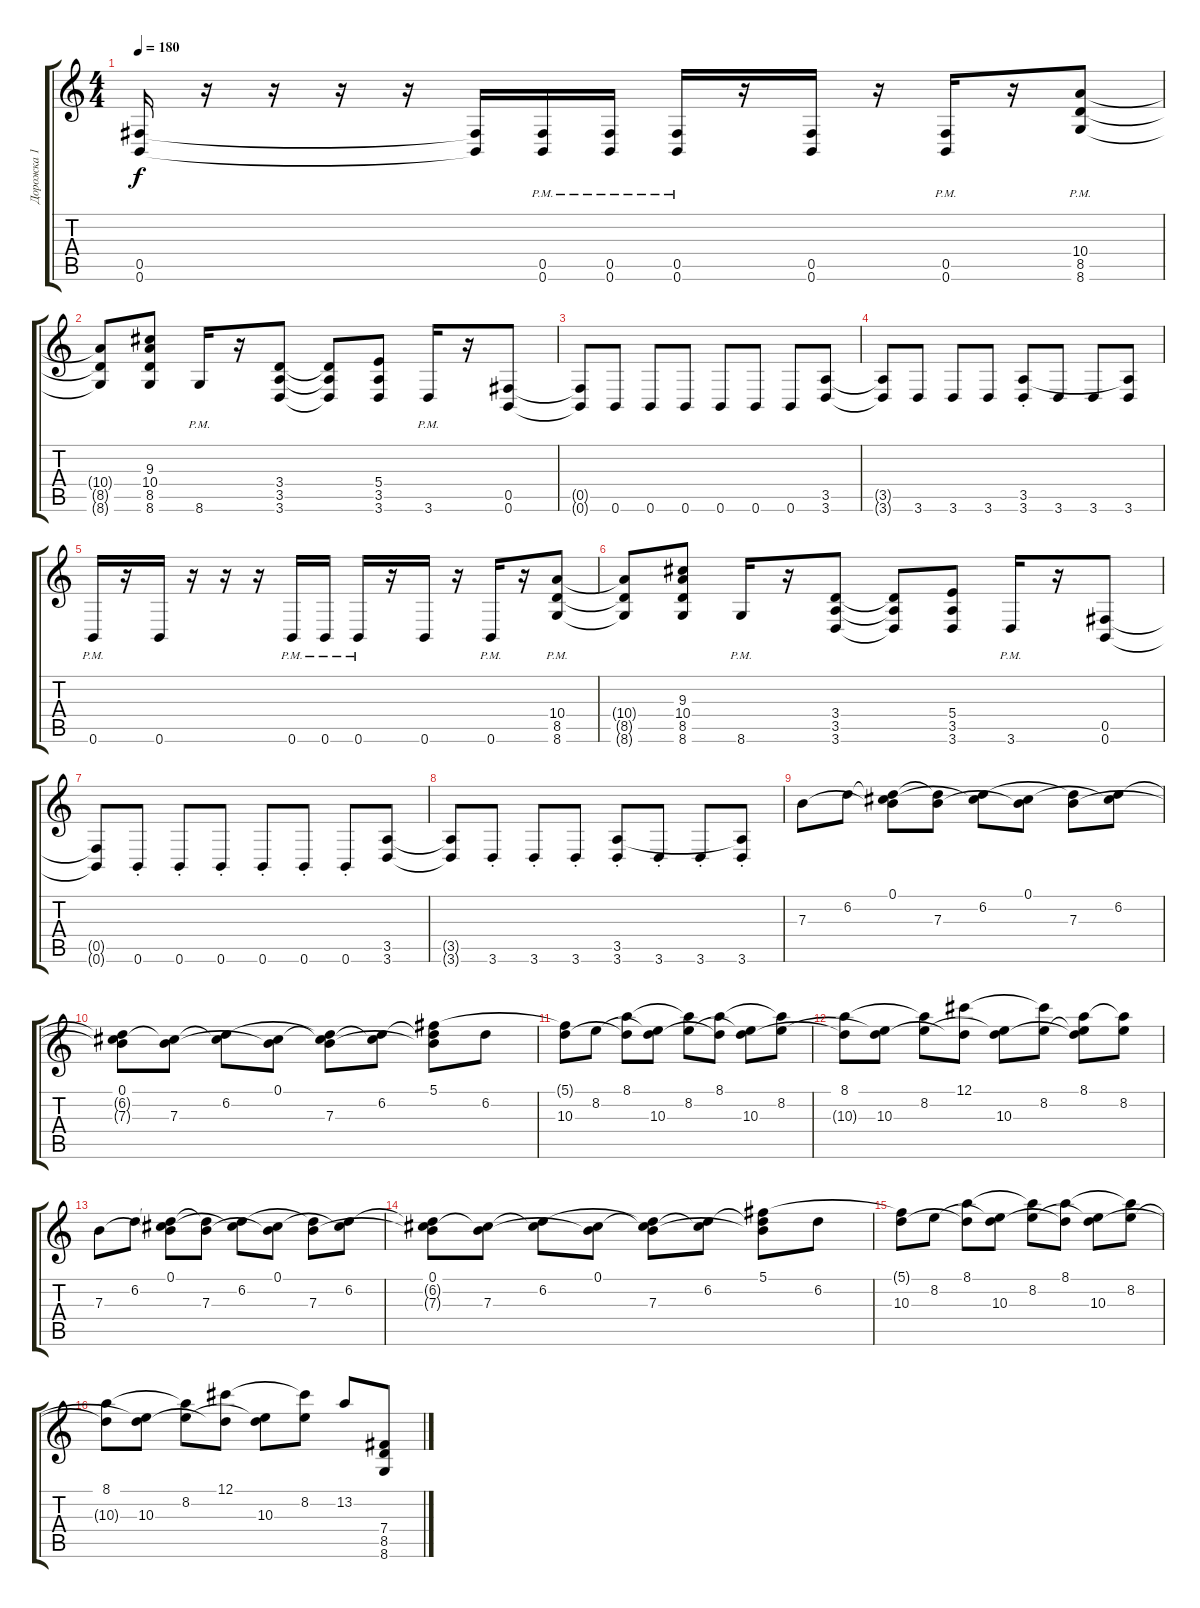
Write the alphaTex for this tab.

\track ("Дорожка 1" "Дорожка 1") {instrument overdrivenguitar}
\staff {score tabs}
\tuning (Db4 Ab3 E3 B2 Gb2 B1) {hide}
\ts (4 4)
\tempo 180
\clef g2
\ks c
(0.5 0.6).16{dy f} r.16 r.16 r.16 r.16 (0.5{t} 0.6{t}).16 (0.5 0.6{pm}).16 (0.5 0.6{pm}).16 (0.5 0.6{pm}).16 r.16 (0.5 0.6).16 r.16 (0.5 0.6{pm}).16 r.16 (10.4 8.5 8.6{pm}).8 |
(10.4{t} 8.5{t} 8.6{t}).8 (9.3 10.4 8.5 8.6).8 8.6{pm}.16 r.16 (3.4 3.5 3.6).8 (3.4{t} 3.5{t} 3.6{t}).8 (5.4 3.5 3.6).8 3.6{pm}.16 r.16 (0.5 0.6).8 |
(0.5{t} 0.6{t}).8 0.6.8 0.6.8 0.6.8 0.6.8 0.6.8 0.6.8 (3.5 3.6).8 |
(3.5{t} 3.6{t}).8 3.6.8 3.6.8 3.6.8 (3.5{st} 3.6).8 3.6.8 3.6.8 (3.5{t} 3.6).8 |
0.6{pm}.16 r.16 0.6.16 r.16 r.16 r.16 0.6{pm}.16 0.6{pm}.16 0.6{pm}.16 r.16 0.6.16 r.16 0.6{pm}.16 r.16 (10.4 8.5 8.6{pm}).8 |
(10.4{t} 8.5{t} 8.6{t}).8 (9.3 10.4 8.5 8.6).8 8.6{pm}.16 r.16 (3.4 3.5 3.6).8 (3.4{t} 3.5{t} 3.6{t}).8 (5.4 3.5 3.6).8 3.6{pm}.16 r.16 (0.5 0.6).8 |
(0.5{t} 0.6{t}).8 0.6{st}.8 0.6{st}.8 0.6{st}.8 0.6{st}.8 0.6{st}.8 0.6{st}.8 (3.5 3.6).8 |
(3.5{t} 3.6{t}).8 3.6{st}.8 3.6{st}.8 3.6{st}.8 (3.5{st} 3.6).8 3.6{st}.8 3.6{st}.8 (3.5{t} 3.6{st}).8 |
7.3.8 6.2.8 (0.1 6.2{t} 7.3{t}).8 (6.2{t} 7.3).8 (0.1{t} 6.2).8 (0.1 7.3{t}).8 (6.2{t} 7.3).8 (0.1{t} 6.2).8 |
(0.1 6.2{t} 7.3{t}).8 (0.1{t} 7.3).8 (0.1{t} 6.2).8 (0.1 7.3{t}).8 (0.1{t} 6.2{t} 7.3).8 (0.1{t} 6.2).8 (5.1 6.2{t} 7.3{t}).8 6.2.8 |
(5.1{t} 10.3).8 8.2.8 (8.1 10.3{t}).8 (8.2{t} 10.3).8 (8.1{t} 8.2).8 (8.1 10.3{t}).8 (8.2{t} 10.3).8 (8.1{t} 8.2).8 |
(8.1 10.3{t}).8 (8.2{t} 10.3).8 (8.1{t} 8.2).8 (12.1 10.3{t}).8 (8.2{t} 10.3).8 (12.1{t} 8.2).8 (8.1 8.2{t} 10.3{t}).8 (8.1{t} 8.2).8 |
7.3.8 6.2.8 (0.1 6.2{t} 7.3{t}).8 (6.2{t} 7.3).8 (0.1{t} 6.2).8 (0.1 7.3{t}).8 (6.2{t} 7.3).8 (0.1{t} 6.2).8 |
(0.1 6.2{t} 7.3{t}).8 (0.1{t} 7.3).8 (0.1{t} 6.2).8 (0.1 7.3{t}).8 (0.1{t} 6.2{t} 7.3).8 (0.1{t} 6.2).8 (5.1 6.2{t} 7.3{t}).8 6.2.8 |
(5.1{t} 10.3).8 8.2.8 (8.1 10.3{t}).8 (8.2{t} 10.3).8 (8.1{t} 8.2).8 (8.1 10.3{t}).8 (8.2{t} 10.3).8 (8.1{t} 8.2).8 |
(8.1 10.3{t}).8 (8.2{t} 10.3).8 (8.1{t} 8.2).8 (12.1 10.3{t}).8 (8.2{t} 10.3).8 (12.1{t} 8.2).8 13.2.8 (7.4 8.5 8.6).8
